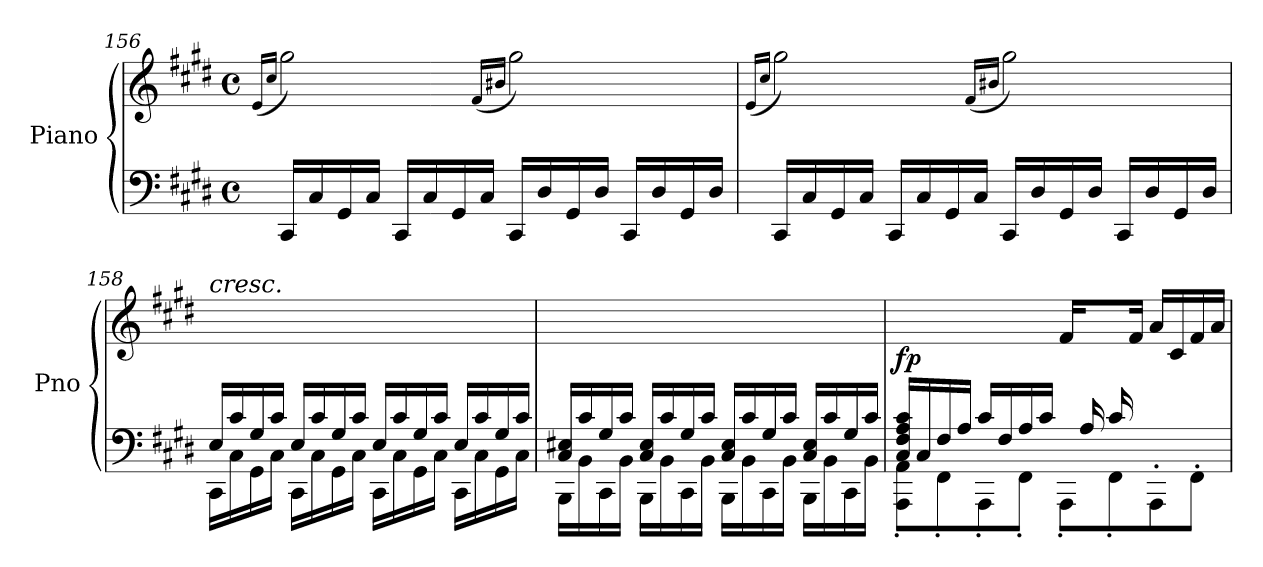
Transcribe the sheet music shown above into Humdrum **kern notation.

**kern	**kern	**dynam
*part1	*part1	*part1
*staff2	*staff1	*staff1/2
*I"Piano	*	*
*I'Pno	*	*
*clefF4	*clefG2	*
*k[f#c#g#d#]	*k[f#c#g#d#]	*
*M4/4	*M4/4	*
*met(c)	*met(c)	*
=156	=156	=156
.	(16qe/LL	.
.	16qcc#/JJ	.
16CC#/LL	2gg#\)	.
16C#/	.	.
16GG#/	.	.
16C#/JJ	.	.
16CC#/LL	.	.
16C#/	.	.
16GG#/	.	.
16C#/JJ	.	.
.	(16qf#/LL	.
.	16qb#X/JJ	.
16CC#/LL	2gg#\)	.
16D#/	.	.
16GG#/	.	.
16D#/JJ	.	.
16CC#/LL	.	.
16D#/	.	.
16GG#/	.	.
16D#/JJ	.	.
!!LO:LB:g=z
=157	=157	=157
.	(16qe/LL	.
.	16qcc#/JJ	.
16CC#/LL	2gg#\)	.
16C#/	.	.
16GG#/	.	.
16C#/JJ	.	.
16CC#/LL	.	.
16C#/	.	.
16GG#/	.	.
16C#/JJ	.	.
.	(16qf#/LL	.
.	16qb#X/JJ	.
16CC#/LL	2gg#\)	.
16D#/	.	.
16GG#/	.	.
16D#/JJ	.	.
16CC#/LL	.	.
16D#/	.	.
16GG#/	.	.
16D#/JJ	.	.
=158	=158	=158
*^	*	*
!	!	!LO:TX:a:i:t=cresc.	!
16E/LL	16CC#\LL	1ryy	.
16c#/	16C#\	.	.
16G#/	16GG#\	.	.
16c#/JJ	16C#\JJ	.	.
16E/LL	16CC#\LL	.	.
16c#/	16C#\	.	.
16G#/	16GG#\	.	.
16c#/JJ	16C#\JJ	.	.
16E/LL	16CC#\LL	.	.
16c#/	16C#\	.	.
16G#/	16GG#\	.	.
16c#/JJ	16C#\JJ	.	.
16E/LL	16CC#\LL	.	.
16c#/	16C#\	.	.
16G#/	16GG#\	.	.
16c#/JJ	16C#\JJ	.	.
=159	=159	=159	=159
16C#/ 16E#X/LL	16BBB\LL	1ryy	.
16c#/	16BB\	.	.
16G#/	16CC#\	.	.
16c#/JJ	16BB\JJ	.	.
16C#/ 16E#/LL	16BBB\LL	.	.
16c#/	16BB\	.	.
16G#/	16CC#\	.	.
16c#/JJ	16BB\JJ	.	.
16C#/ 16E#/LL	16BBB\LL	.	.
16c#/	16BB\	.	.
16G#/	16CC#\	.	.
16c#/JJ	16BB\JJ	.	.
16C#/ 16E#/LL	16BBB\LL	.	.
16c#/	16BB\	.	.
16G#/	16CC#\	.	.
16c#/JJ	16BB\JJ	.	.
!!LO:LB:g=z
=160	=160	=160	=160
!	!	!	!LO:DY:b
16C#/ 16F#/ 16A/ 16c#/LL	8AAA\' 8AA\'L	2ryy	fp
16C#/	.	.	.
16F#/	8FF#'\	.	.
16A/JJ	.	.	.
16c#/LL	8AAA'\	.	.
16F#/	.	.	.
16A/	8FF#'\J	.	.
16c#/JJ	.	.	.
16ryy	8AAA'\L	16f#/LL	.
16A/	.	8ryy	.
16c#/	8FF#'\	.	.
4ryy	.	16f#/JJ	.
.	8AAA'\	16a/LL	.
.	.	16c#/	.
.	8FF#'\J	16f#/	.
16ryy	.	16a/JJ	.
*v	*v	*	*
=	=	=
*-	*-	*-
